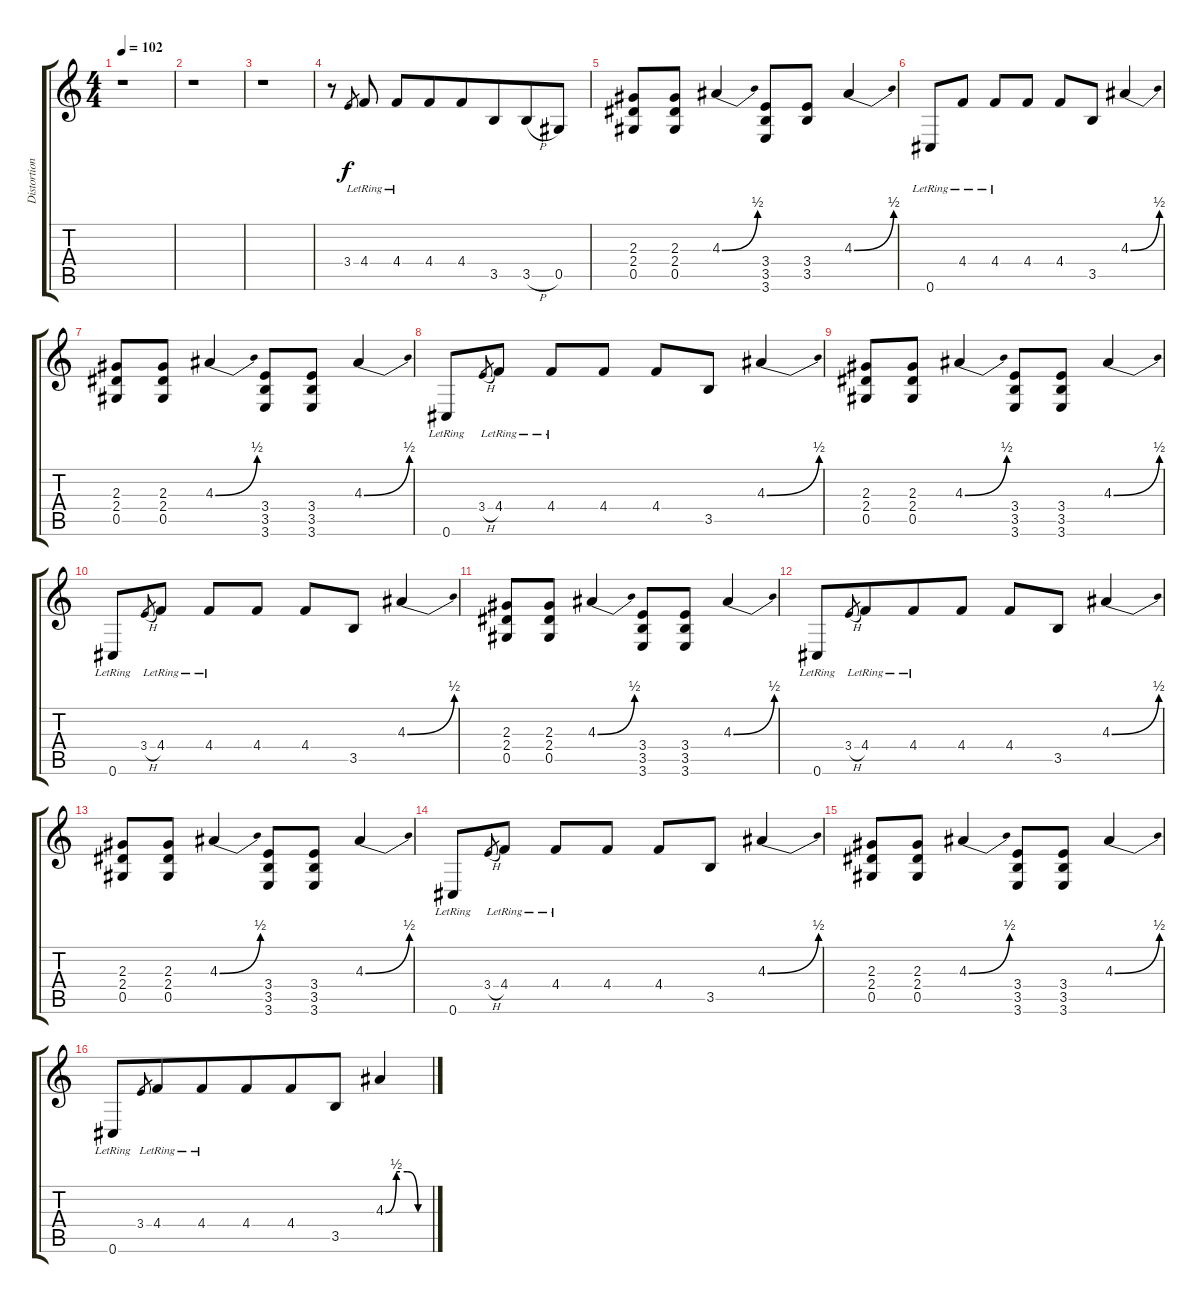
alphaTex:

\track ("Distortion" "Distortion") {instrument distortionguitar}
\staff {score tabs}
\tuning (Eb4 Bb3 Gb3 Db3 Ab2 Db2) {hide}
\ts (4 4)
\tempo 102
\clef g2
\ks c
r.1{dy f} |
r.1 |
r.1 |
r.8 3.4.8{gr} 4.4{lr}.8 4.4{lr}.8{beam merge} 4.4.8{beam merge} 4.4.8{beam merge} 3.5.8{beam merge} 3.5{h}.8{beam merge} 0.5.8 |
(2.3 2.4 0.5).8{beam merge} (2.3 2.4 0.5).8{beam merge} 4.3{be (bend 0 0 60 2)}.4{beam merge} (3.4 3.5 3.6).8{beam merge} (3.4 3.5).8{beam merge} 4.3{be (bend 0 0 60 2)}.4 |
0.6{lr}.8 4.4{lr}.8 4.4{lr}.8 4.4.8 4.4.8 3.5.8 4.3{be (bend 0 0 60 2)}.4 |
(2.3 2.4 0.5).8 (2.3 2.4 0.5).8 4.3{be (bend 0 0 60 2)}.4 (3.4 3.5 3.6).8{beam merge} (3.4 3.5 3.6).8 4.3{be (bend 0 0 60 2)}.4 |
0.6{lr}.8 3.4{h}.8{gr} 4.4{lr}.8 4.4{lr}.8 4.4.8 4.4.8 3.5.8 4.3{be (bend 0 0 60 2)}.4 |
(2.3 2.4 0.5).8 (2.3 2.4 0.5).8{beam merge} 4.3{be (bend 0 0 60 2)}.4 (3.4 3.5 3.6).8 (3.4 3.5 3.6).8 4.3{be (bend 0 0 60 2)}.4 |
0.6{lr}.8 3.4{h}.8{gr} 4.4{lr}.8 4.4{lr}.8 4.4.8 4.4.8{beam merge} 3.5.8 4.3{be (bend 0 0 60 2)}.4 |
(2.3 2.4 0.5).8 (2.3 2.4 0.5).8 4.3{be (bend 0 0 60 2)}.4 (3.4 3.5 3.6).8 (3.4 3.5 3.6).8 4.3{be (bend 0 0 60 2)}.4 |
0.6{lr}.8 3.4{h}.8{gr} 4.4{lr}.8{beam merge} 4.4{lr}.8 4.4.8 4.4.8 3.5.8 4.3{be (bend 0 0 60 2)}.4 |
(2.3 2.4 0.5).8 (2.3 2.4 0.5).8 4.3{be (bend 0 0 60 2)}.4 (3.4 3.5 3.6).8 (3.4 3.5 3.6).8 4.3{be (bend 0 0 60 2)}.4 |
0.6{lr}.8 3.4{h}.8{gr beam merge} 4.4{lr}.8 4.4{lr}.8 4.4.8 4.4.8 3.5.8{beam merge} 4.3{be (bend 0 0 60 2)}.4 |
(2.3 2.4 0.5).8 (2.3 2.4 0.5).8{beam merge} 4.3{be (bend 0 0 60 2)}.4 (3.4 3.5 3.6).8 (3.4 3.5 3.6).8 4.3{be (bend 0 0 60 2)}.4 |
0.6{lr}.8 3.4.8{gr} 4.4{lr}.8{beam merge} 4.4{lr}.8{beam merge} 4.4.8{beam merge} 4.4.8{beam merge} 3.5.8{beam merge} 4.3{be (custom 0 0 15 2 30 2 45 0 60 0)}.4
